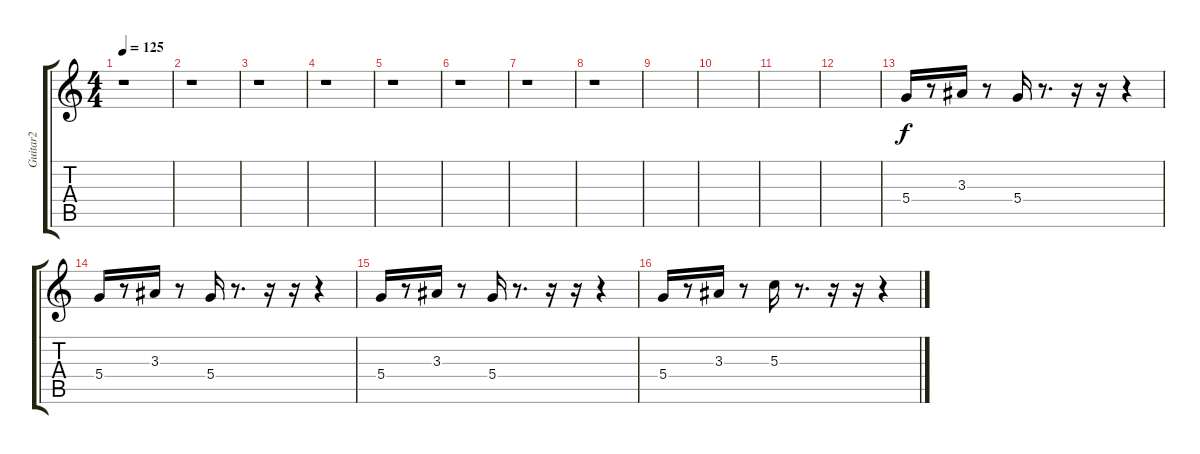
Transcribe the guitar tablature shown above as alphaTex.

\track ("Guitar2" "Guitar2") {instrument acousticguitarsteel}
\staff {score tabs}
\tuning (E4 B3 G3 D3 A2 E2) {hide}
\ts (4 4)
\tempo 125
\clef g2
\ks c
r.1{dy f} |
r.1 |
r.1 |
r.1 |
r.1 |
r.1 |
r.1 |
r.1 |
|
|
|
|
5.4.16 r.8 3.3.16 r.8 5.4.16 r.8{d} r.16 r.16 r.4 |
5.4.16 r.8 3.3.16 r.8 5.4.16 r.8{d} r.16 r.16 r.4 |
5.4.16 r.8 3.3.16 r.8 5.4.16 r.8{d} r.16 r.16 r.4 |
5.4.16 r.8 3.3.16 r.8 5.3.16 r.8{d} r.16 r.16 r.4
